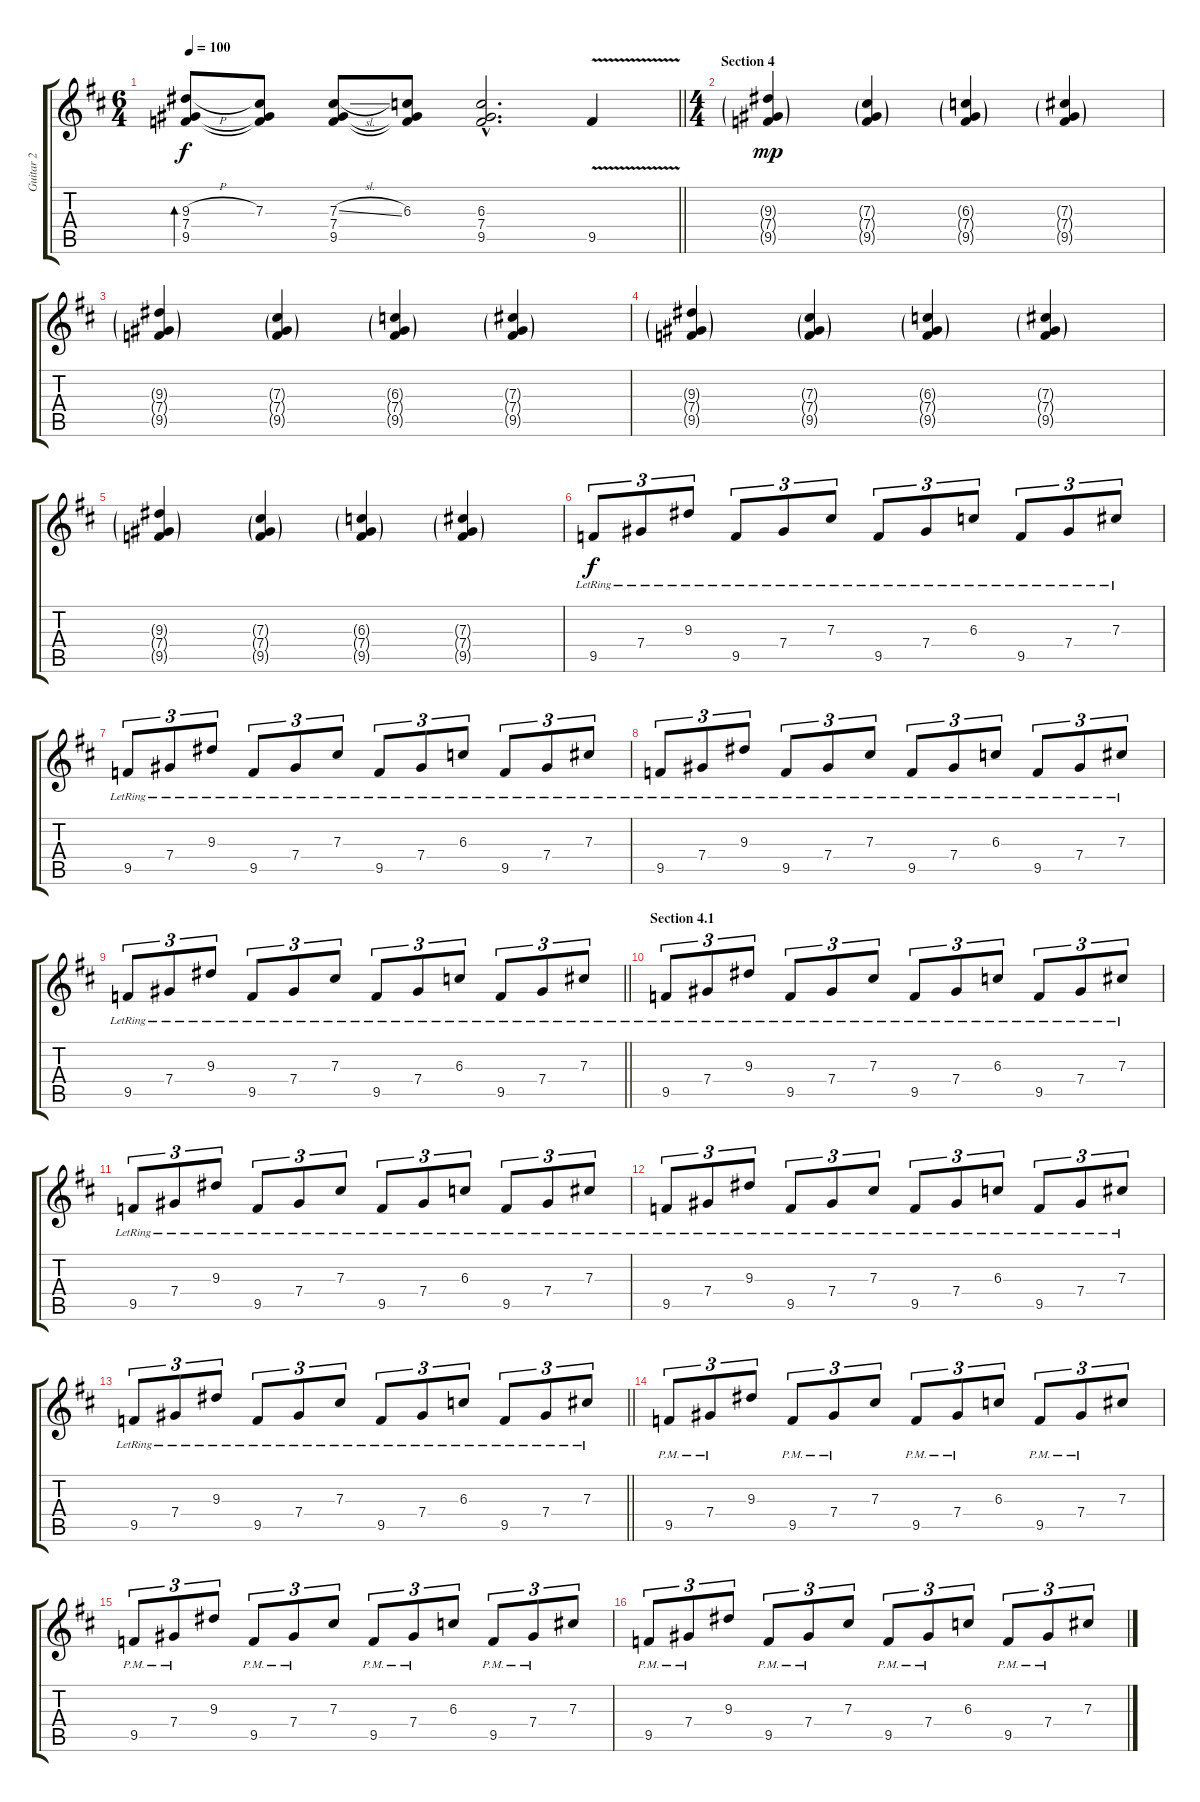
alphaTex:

\track ("Guitar 2" "Guitar 2") {instrument electricguitarclean}
\staff {score tabs}
\tuning (Eb4 Bb3 Gb3 Db3 Ab2 Eb2) {hide}
\ts (6 4)
\tempo 100
\clef g2
\barLineRight lightlight
\ks d
(9.3{h} 7.4 9.5).8{bd 60 dy f} (7.3 7.4{t} 9.5{t}).8 (7.3{sl} 7.4 9.5).8 (6.3 7.4{t} 9.5{t}).8 (6.3{hac} 7.4{hac} 9.5{hac}).2{d} 9.5{v}.4 |
\ts (4 4)
\section ("" "Section 4")
(9.3{g} 7.4{g} 9.5{g}).4{dy mp volume 11} (7.3{g} 7.4{g} 9.5{g}).4 (6.3{g} 7.4{g} 9.5{g}).4 (7.3{g} 7.4{g} 9.5{g}).4 |
(9.3{g} 7.4{g} 9.5{g}).4 (7.3{g} 7.4{g} 9.5{g}).4 (6.3{g} 7.4{g} 9.5{g}).4 (7.3{g} 7.4{g} 9.5{g}).4 |
(9.3{g} 7.4{g} 9.5{g}).4 (7.3{g} 7.4{g} 9.5{g}).4 (6.3{g} 7.4{g} 9.5{g}).4 (7.3{g} 7.4{g} 9.5{g}).4 |
(9.3{g} 7.4{g} 9.5{g}).4 (7.3{g} 7.4{g} 9.5{g}).4 (6.3{g} 7.4{g} 9.5{g}).4 (7.3{g} 7.4{g} 9.5{g}).4 |
9.5{lr}.8{tu (3 2) dy f} 7.4{lr}.8{tu (3 2)} 9.3{lr}.8{tu (3 2)} 9.5{lr}.8{tu (3 2)} 7.4{lr}.8{tu (3 2)} 7.3{lr}.8{tu (3 2)} 9.5{lr}.8{tu (3 2)} 7.4{lr}.8{tu (3 2)} 6.3{lr}.8{tu (3 2)} 9.5{lr}.8{tu (3 2)} 7.4{lr}.8{tu (3 2)} 7.3{lr}.8{tu (3 2)} |
9.5{lr}.8{tu (3 2)} 7.4{lr}.8{tu (3 2)} 9.3{lr}.8{tu (3 2)} 9.5{lr}.8{tu (3 2)} 7.4{lr}.8{tu (3 2)} 7.3{lr}.8{tu (3 2)} 9.5{lr}.8{tu (3 2)} 7.4{lr}.8{tu (3 2)} 6.3{lr}.8{tu (3 2)} 9.5{lr}.8{tu (3 2)} 7.4{lr}.8{tu (3 2)} 7.3{lr}.8{tu (3 2)} |
9.5{lr}.8{tu (3 2)} 7.4{lr}.8{tu (3 2)} 9.3{lr}.8{tu (3 2)} 9.5{lr}.8{tu (3 2)} 7.4{lr}.8{tu (3 2)} 7.3{lr}.8{tu (3 2)} 9.5{lr}.8{tu (3 2)} 7.4{lr}.8{tu (3 2)} 6.3{lr}.8{tu (3 2)} 9.5{lr}.8{tu (3 2)} 7.4{lr}.8{tu (3 2)} 7.3{lr}.8{tu (3 2)} |
\barLineRight lightlight
9.5{lr}.8{tu (3 2)} 7.4{lr}.8{tu (3 2)} 9.3{lr}.8{tu (3 2)} 9.5{lr}.8{tu (3 2)} 7.4{lr}.8{tu (3 2)} 7.3{lr}.8{tu (3 2)} 9.5{lr}.8{tu (3 2)} 7.4{lr}.8{tu (3 2)} 6.3{lr}.8{tu (3 2)} 9.5{lr}.8{tu (3 2)} 7.4{lr}.8{tu (3 2)} 7.3{lr}.8{tu (3 2)} |
\section ("" "Section 4.1")
9.5{lr}.8{tu (3 2)} 7.4{lr}.8{tu (3 2)} 9.3{lr}.8{tu (3 2)} 9.5{lr}.8{tu (3 2)} 7.4{lr}.8{tu (3 2)} 7.3{lr}.8{tu (3 2)} 9.5{lr}.8{tu (3 2)} 7.4{lr}.8{tu (3 2)} 6.3{lr}.8{tu (3 2)} 9.5{lr}.8{tu (3 2)} 7.4{lr}.8{tu (3 2)} 7.3{lr}.8{tu (3 2)} |
9.5{lr}.8{tu (3 2)} 7.4{lr}.8{tu (3 2)} 9.3{lr}.8{tu (3 2)} 9.5{lr}.8{tu (3 2)} 7.4{lr}.8{tu (3 2)} 7.3{lr}.8{tu (3 2)} 9.5{lr}.8{tu (3 2)} 7.4{lr}.8{tu (3 2)} 6.3{lr}.8{tu (3 2)} 9.5{lr}.8{tu (3 2)} 7.4{lr}.8{tu (3 2)} 7.3{lr}.8{tu (3 2)} |
9.5{lr}.8{tu (3 2)} 7.4{lr}.8{tu (3 2)} 9.3{lr}.8{tu (3 2)} 9.5{lr}.8{tu (3 2)} 7.4{lr}.8{tu (3 2)} 7.3{lr}.8{tu (3 2)} 9.5{lr}.8{tu (3 2)} 7.4{lr}.8{tu (3 2)} 6.3{lr}.8{tu (3 2)} 9.5{lr}.8{tu (3 2)} 7.4{lr}.8{tu (3 2)} 7.3{lr}.8{tu (3 2)} |
\barLineRight lightlight
9.5{lr}.8{tu (3 2)} 7.4{lr}.8{tu (3 2)} 9.3{lr}.8{tu (3 2)} 9.5{lr}.8{tu (3 2)} 7.4{lr}.8{tu (3 2)} 7.3{lr}.8{tu (3 2)} 9.5{lr}.8{tu (3 2)} 7.4{lr}.8{tu (3 2)} 6.3{lr}.8{tu (3 2)} 9.5{lr}.8{tu (3 2)} 7.4{lr}.8{tu (3 2)} 7.3{lr}.8{tu (3 2)} |
9.5{pm}.8{tu (3 2) volume 16 instrument overdrivenguitar} 7.4{pm}.8{tu (3 2)} 9.3.8{tu (3 2)} 9.5{pm}.8{tu (3 2)} 7.4{pm}.8{tu (3 2)} 7.3.8{tu (3 2)} 9.5{pm}.8{tu (3 2)} 7.4{pm}.8{tu (3 2)} 6.3.8{tu (3 2)} 9.5{pm}.8{tu (3 2)} 7.4{pm}.8{tu (3 2)} 7.3.8{tu (3 2)} |
9.5{pm}.8{tu (3 2)} 7.4{pm}.8{tu (3 2)} 9.3.8{tu (3 2)} 9.5{pm}.8{tu (3 2)} 7.4{pm}.8{tu (3 2)} 7.3.8{tu (3 2)} 9.5{pm}.8{tu (3 2)} 7.4{pm}.8{tu (3 2)} 6.3.8{tu (3 2)} 9.5{pm}.8{tu (3 2)} 7.4{pm}.8{tu (3 2)} 7.3.8{tu (3 2)} |
9.5{pm}.8{tu (3 2)} 7.4{pm}.8{tu (3 2)} 9.3.8{tu (3 2)} 9.5{pm}.8{tu (3 2)} 7.4{pm}.8{tu (3 2)} 7.3.8{tu (3 2)} 9.5{pm}.8{tu (3 2)} 7.4{pm}.8{tu (3 2)} 6.3.8{tu (3 2)} 9.5{pm}.8{tu (3 2)} 7.4{pm}.8{tu (3 2)} 7.3.8{tu (3 2)}
